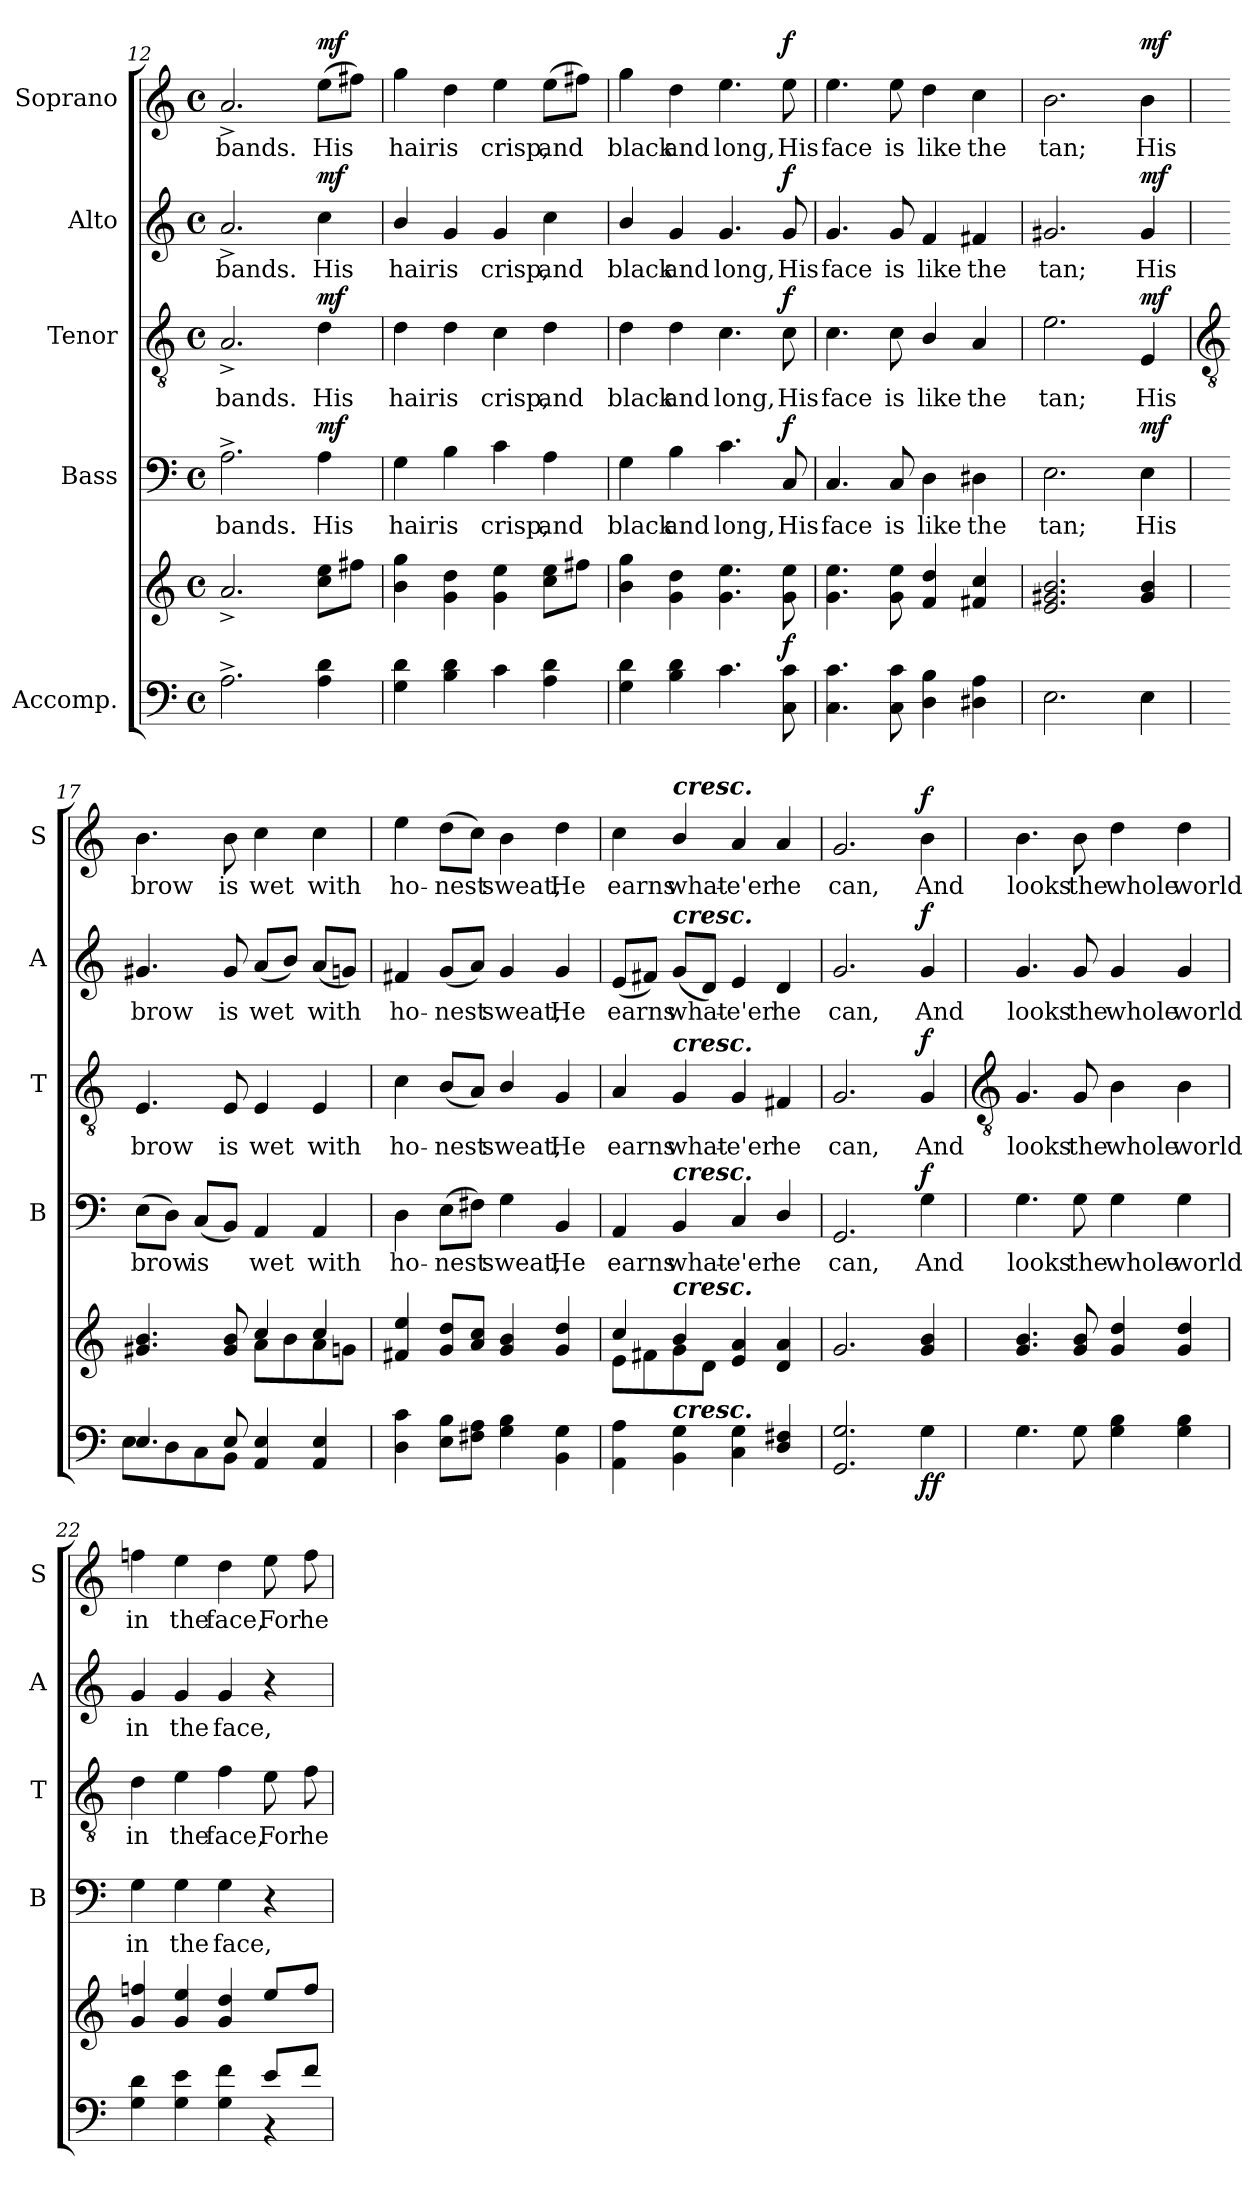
**kern	**kern	**dynam	**kern	**text	**dynam	**kern	**text	**dynam	**kern	**text	**dynam	**kern	**text	**dynam
*part5	*part5	*part5	*part4	*part4	*part4	*part3	*part3	*part3	*part2	*part2	*part2	*part1	*part1	*part1
*staff6	*staff5	*staff5/6	*staff4	*staff4	*staff4	*staff3	*staff3	*staff3	*staff2	*staff2	*staff2	*staff1	*staff1	*staff1
*I"Accomp.	*	*	*I"Bass	*	*	*I"Tenor	*	*	*I"Alto	*	*	*I"Soprano	*	*
*	*	*	*I'B	*	*	*I'T	*	*	*I'A	*	*	*I'S	*	*
!!LO:LB:g=z
*clefF4	*clefG2	*	*clefF4	*	*	*clefGv2	*	*	*clefG2	*	*	*clefG2	*	*
*k[]	*k[]	*	*k[]	*	*	*k[]	*	*	*k[]	*	*	*k[]	*	*
*C:	*C:	*	*C:	*	*	*C:	*	*	*C:	*	*	*C:	*	*
*M4/4	*M4/4	*	*M4/4	*	*	*M4/4	*	*	*M4/4	*	*	*M4/4	*	*
*met(c)	*met(c)	*	*met(c)	*	*	*met(c)	*	*	*met(c)	*	*	*met(c)	*	*
=12	=12	=12	=12	=12	=12	=12	=12	=12	=12	=12	=12	=12	=12	=12
!	!	!	!	!LO:LY:b	!	!	!LO:LY:b	!	!	!LO:LY:b	!	!	!LO:LY:b	!
2.A^	2.a^	.	2.A^	bands.	.	2.A^	bands.	.	2.a^	bands.	.	2.a^	bands.	.
!	!	!LO:DY:b=2	!	!LO:LY:b	!	!	!LO:LY:b	!	!	!LO:LY:b	!	!	!LO:LY:b	!
!	!	!LO:DY:n=1:b	!	!	!LO:DY:b	!	!	!LO:DY:b	!	!	!LO:DY:b	!	!	!LO:DY:b
4A 4d	8cc 8eeL	mf mf	4A	His	mf	4d	His	mf	4cc	His	mf	(>8eeL	His	mf
.	8ff#XJ	.	.	.	.	.	.	.	.	.	.	8ff#XJ)	.	.
=13	=13	=13	=13	=13	=13	=13	=13	=13	=13	=13	=13	=13	=13	=13
!	!	!	!	!LO:LY:b	!	!	!LO:LY:b	!	!	!LO:LY:b	!	!	!LO:LY:b	!
4G\ 4d\	4b 4gg	.	4G\	hair	.	4d\	hair	.	4b/	hair	.	4gg	hair	.
!	!	!	!	!LO:LY:b	!	!	!LO:LY:b	!	!	!LO:LY:b	!	!	!LO:LY:b	!
4B 4d	4g 4dd	.	4B	is	.	4d	is	.	4g	is	.	4dd	is	.
!	!	!	!	!LO:LY:b	!	!	!LO:LY:b	!	!	!LO:LY:b	!	!	!LO:LY:b	!
4c	4g 4ee	.	4c	crisp,	.	4c	crisp,	.	4g	crisp,	.	4ee	crisp,	.
!	!	!	!	!LO:LY:b	!	!	!LO:LY:b	!	!	!LO:LY:b	!	!	!LO:LY:b	!
4A 4d	8cc 8eeL	.	4A	and	.	4d	and	.	4cc	and	.	(>8eeL	and	.
.	8ff#XJ	.	.	.	.	.	.	.	.	.	.	8ff#XJ)	.	.
=14	=14	=14	=14	=14	=14	=14	=14	=14	=14	=14	=14	=14	=14	=14
!	!	!	!	!LO:LY:b	!	!	!LO:LY:b	!	!	!LO:LY:b	!	!	!LO:LY:b	!
4G\ 4d\	4b 4gg	.	4G\	black	.	4d\	black	.	4b/	black	.	4gg	black	.
!	!	!	!	!LO:LY:b	!	!	!LO:LY:b	!	!	!LO:LY:b	!	!	!LO:LY:b	!
4B 4d	4g 4dd	.	4B	and	.	4d	and	.	4g	and	.	4dd	and	.
!	!	!	!	!LO:LY:b	!	!	!LO:LY:b	!	!	!LO:LY:b	!	!	!LO:LY:b	!
4.c	4.g 4.ee	.	4.c	long,	.	4.c	long,	.	4.g	long,	.	4.ee	long,	.
!	!	!LO:DY:b	!	!LO:LY:b	!LO:DY:b	!	!LO:LY:b	!LO:DY:b	!	!LO:LY:b	!LO:DY:b	!	!LO:LY:b	!LO:DY:b
8C 8c	8g 8ee	f	8C	His	f	8c	His	f	8g	His	f	8ee	His	f
=15	=15	=15	=15	=15	=15	=15	=15	=15	=15	=15	=15	=15	=15	=15
!	!	!	!	!LO:LY:b	!	!	!LO:LY:b	!	!	!LO:LY:b	!	!	!LO:LY:b	!
4.C 4.c	4.g 4.ee	.	4.C	face	.	4.c	face	.	4.g	face	.	4.ee	face	.
!	!	!	!	!LO:LY:b	!	!	!LO:LY:b	!	!	!LO:LY:b	!	!	!LO:LY:b	!
8C 8c	8g 8ee	.	8C	is	.	8c	is	.	8g	is	.	8ee	is	.
!	!	!	!	!LO:LY:b	!	!	!LO:LY:b	!	!	!LO:LY:b	!	!	!LO:LY:b	!
4D\ 4B\	4f 4dd	.	4D\	like	.	4B/	like	.	4f	like	.	4dd	like	.
!	!	!	!	!LO:LY:b	!	!	!LO:LY:b	!	!	!LO:LY:b	!	!	!LO:LY:b	!
4D#X 4A	4f#X 4cc	.	4D#X	the	.	4A	the	.	4f#X	the	.	4cc	the	.
=16	=16	=16	=16	=16	=16	=16	=16	=16	=16	=16	=16	=16	=16	=16
!	!	!	!	!LO:LY:b	!	!	!LO:LY:b	!	!	!LO:LY:b	!	!	!LO:LY:b	!
2.E	2.e 2.g#X 2.b	.	2.E	tan;	.	2.e	tan;	.	2.g#X	tan;	.	2.b	tan;	.
!	!	!LO:DY:b=2	!	!LO:LY:b	!	!	!LO:LY:b	!	!	!LO:LY:b	!	!	!LO:LY:b	!
!	!	!LO:DY:n=1:b	!	!	!LO:DY:b	!	!	!LO:DY:b	!	!	!LO:DY:b	!	!	!LO:DY:b
4E	4g# 4b	mf mf	4E	His	mf	4E	His	mf	4g#	His	mf	4b	His	mf
!!LO:LB:g=z
=17	=17	=17	=17	=17	=17	=17	=17	=17	=17	=17	=17	=17	=17	=17
*	*	*	*	*	*	*clefGv2	*	*	*	*	*	*	*	*
*^	*^	*	*	*	*	*	*	*	*	*	*	*	*	*
!	!	!	!	!	!	!LO:LY:b	!	!	!LO:LY:b	!	!	!LO:LY:b	!	!	!LO:LY:b	!
4.E/	8E\L	4.g#X 4.b	2ryy	.	(>8EL	brow	.	4.E	brow	.	4.g#X	brow	.	4.b	brow	.
.	8D\	.	.	.	8DJ)	.	.	.	.	.	.	.	.	.	.	.
!	!	!	!	!	!	!LO:LY:b	!	!	!	!	!	!	!	!	!	!
.	8C\	.	.	.	(<8CL	is	.	.	.	.	.	.	.	.	.	.
!	!	!	!	!	!	!	!	!	!LO:LY:b	!	!	!LO:LY:b	!	!	!LO:LY:b	!
8E/	8BB\J	8g# 8b	.	.	8BBJ)	.	.	8E	is	.	8g#	is	.	8b	is	.
!	!	!	!	!	!	!LO:LY:b	!	!	!LO:LY:b	!	!	!LO:LY:b	!	!	!LO:LY:b	!
2ryy	4AA 4E	4cc/	8a\L	.	4AA	wet	.	4E	wet	.	(<8aL	wet	.	4cc	wet	.
.	.	.	8b\	.	.	.	.	.	.	.	8bJ)	.	.	.	.	.
!	!	!	!	!	!	!LO:LY:b	!	!	!LO:LY:b	!	!	!LO:LY:b	!	!	!LO:LY:b	!
.	4AA 4E	4cc/	8a\	.	4AA	with	.	4E	with	.	(<8aL	with	.	4cc	with	.
.	.	.	8g\J	.	.	.	.	.	.	.	8gnJ)	.	.	.	.	.
*v	*v	*	*	*	*	*	*	*	*	*	*	*	*	*	*	*
=18	=18	=18	=18	=18	=18	=18	=18	=18	=18	=18	=18	=18	=18	=18	=18
!	!	!	!	!	!LO:LY:b	!	!	!LO:LY:b	!	!	!LO:LY:b	!	!	!LO:LY:b	!
4D 4c	4f#X 4ee	1ryy	.	4D	ho-	.	4c	ho-	.	4f#X	ho-	.	4ee	ho-	.
!	!	!	!	!	!LO:LY:b	!	!	!LO:LY:b	!	!	!LO:LY:b	!	!	!LO:LY:b	!
8E 8BL	8g 8ddL	.	.	(>8EL	-nest	.	(<8BL	-nest	.	(<8gL	-nest	.	(>8ddL	-nest	.
8F#X 8AJ	8a 8ccJ	.	.	8F#XJ)	.	.	8AJ)	.	.	8aJ)	.	.	8ccJ)	.	.
!	!	!	!	!	!LO:LY:b	!	!	!LO:LY:b	!	!	!LO:LY:b	!	!	!LO:LY:b	!
4G 4B	4g 4b	.	.	4G	sweat,	.	4B/	sweat,	.	4g	sweat,	.	4b	sweat,	.
!	!	!	!	!	!LO:LY:b	!	!	!LO:LY:b	!	!	!LO:LY:b	!	!	!LO:LY:b	!
4BB 4G	4g 4dd	.	.	4BB	He	.	4G	He	.	4g	He	.	4dd	He	.
=19	=19	=19	=19	=19	=19	=19	=19	=19	=19	=19	=19	=19	=19	=19	=19
!	!	!	!	!	!LO:LY:b	!	!	!LO:LY:b	!	!	!LO:LY:b	!	!	!LO:LY:b	!
4AA 4A	4cc/	8e\L	.	4AA	earns	.	4A	earns	.	(<8eL	earns	.	4cc	earns	.
.	.	8f#X\	.	.	.	.	.	.	.	8f#XJ)	.	.	.	.	.
!	!	!	!	!	!	!	!	!	!	!	!	!	!LO:TX:a:Bi:t=cresc.	!	!
!	!	!	!	!	!	!	!	!	!	!LO:TX:a:Bi:t=cresc.	!	!	!	!	!
!	!	!	!	!	!	!	!LO:TX:a:Bi:t=cresc.	!	!	!	!	!	!	!	!
!	!	!	!	!LO:TX:a:Bi:t=cresc.	!	!	!	!	!	!	!	!	!	!	!
!	!LO:TX:a:Bi:t=cresc.	!	!	!	!	!	!	!	!	!	!	!	!	!	!
!LO:TX:a:Bi:t=cresc.	!	!	!	!	!	!	!	!	!	!	!	!	!	!	!
!	!	!	!	!	!LO:LY:b	!	!	!LO:LY:b	!	!	!LO:LY:b	!	!	!LO:LY:b	!
4BB 4G	4b/	8g\	.	4BB	what-	.	4G	what-	.	(<8gL	what-	.	4b/	what-	.
.	.	8d\J	.	.	.	.	.	.	.	8dJ)	.	.	.	.	.
!	!	!	!	!	!LO:LY:b	!	!	!LO:LY:b	!	!	!LO:LY:b	!	!	!LO:LY:b	!
4C 4G	4e 4a	2ryy	.	4C	-e'er	.	4G	-e'er	.	4e	e'er	.	4a	-e'er	.
!	!	!	!	!	!LO:LY:b	!	!	!LO:LY:b	!	!	!LO:LY:b	!	!	!LO:LY:b	!
4D/ 4F#X/	4d 4a	.	.	4D/	he	.	4F#X	he	.	4d	he	.	4a	he	.
*	*v	*v	*	*	*	*	*	*	*	*	*	*	*	*	*
=20	=20	=20	=20	=20	=20	=20	=20	=20	=20	=20	=20	=20	=20	=20
!	!	!	!	!LO:LY:b	!	!	!LO:LY:b	!	!	!LO:LY:b	!	!	!LO:LY:b	!
2.GG 2.G	2.g	.	2.GG	can,	.	2.G	can,	.	2.g	can,	.	2.g	can,	.
!	!	!LO:DY:b=2	!	!LO:LY:b	!	!	!LO:LY:b	!	!	!LO:LY:b	!	!	!LO:LY:b	!
!	!	!LO:DY:n=1:b	!	!	!LO:DY:b	!	!	!LO:DY:b	!	!	!LO:DY:b	!	!	!LO:DY:b
4G	4g 4b	f f	4G	And	f	4G	And	f	4g	And	f	4b	And	f
!!LO:LB:g=z
=21	=21	=21	=21	=21	=21	=21	=21	=21	=21	=21	=21	=21	=21	=21
*	*	*	*	*	*	*clefGv2	*	*	*	*	*	*	*	*
*^	*^	*	*	*	*	*	*	*	*	*	*	*	*	*
!	!	!	!	!	!	!LO:LY:b	!	!	!LO:LY:b	!	!	!LO:LY:b	!	!	!LO:LY:b	!
1ryy	4.G	4.g 4.b	1ryy	.	4.G	looks	.	4.G	looks	.	4.g	looks	.	4.b	looks	.
!	!	!	!	!	!	!LO:LY:b	!	!	!LO:LY:b	!	!	!LO:LY:b	!	!	!LO:LY:b	!
.	8G	8g 8b	.	.	8G	the	.	8G	the	.	8g	the	.	8b	the	.
!	!	!	!	!	!	!LO:LY:b	!	!	!LO:LY:b	!	!	!LO:LY:b	!	!	!LO:LY:b	!
.	4G 4B	4g 4dd	.	.	4G	whole	.	4B	whole	.	4g	whole	.	4dd	whole	.
!	!	!	!	!	!	!LO:LY:b	!	!	!LO:LY:b	!	!	!LO:LY:b	!	!	!LO:LY:b	!
.	4G 4B	4g 4dd	.	.	4G	world	.	4B	world	.	4g	world	.	4dd	world	.
=22	=22	=22	=22	=22	=22	=22	=22	=22	=22	=22	=22	=22	=22	=22	=22	=22
!	!	!	!	!	!	!LO:LY:b	!	!	!LO:LY:b	!	!	!LO:LY:b	!	!	!LO:LY:b	!
2.ryy	4G 4d	4g 4ffn	1ryy	.	4G	in	.	4d	in	.	4g	in	.	4ffn	in	.
!	!	!	!	!	!	!LO:LY:b	!	!	!LO:LY:b	!	!	!LO:LY:b	!	!	!LO:LY:b	!
.	4G 4e	4g 4ee	.	.	4G	the	.	4e	the	.	4g	the	.	4ee	the	.
!	!	!	!	!	!	!LO:LY:b	!	!	!LO:LY:b	!	!	!LO:LY:b	!	!	!LO:LY:b	!
.	4G 4f	4g 4dd	.	.	4G	face,	.	4f	face,	.	4g	face,	.	4dd	face,	.
!	!	!	!	!	!	!	!	!	!LO:LY:b	!	!	!	!	!	!LO:LY:b	!
8e/L	4r	8eeL	.	.	4r	.	.	8e	For	.	4r	.	.	8ee	For	.
!	!	!	!	!	!	!	!	!	!LO:LY:b	!	!	!	!	!	!LO:LY:b	!
8f/J	.	8ffJ	.	.	.	.	.	8f	he	.	.	.	.	8ff	he	.
*v	*v	*	*	*	*	*	*	*	*	*	*	*	*	*	*	*
*	*v	*v	*	*	*	*	*	*	*	*	*	*	*	*	*
=	=	=	=	=	=	=	=	=	=	=	=	=	=	=
*-	*-	*-	*-	*-	*-	*-	*-	*-	*-	*-	*-	*-	*-	*-
